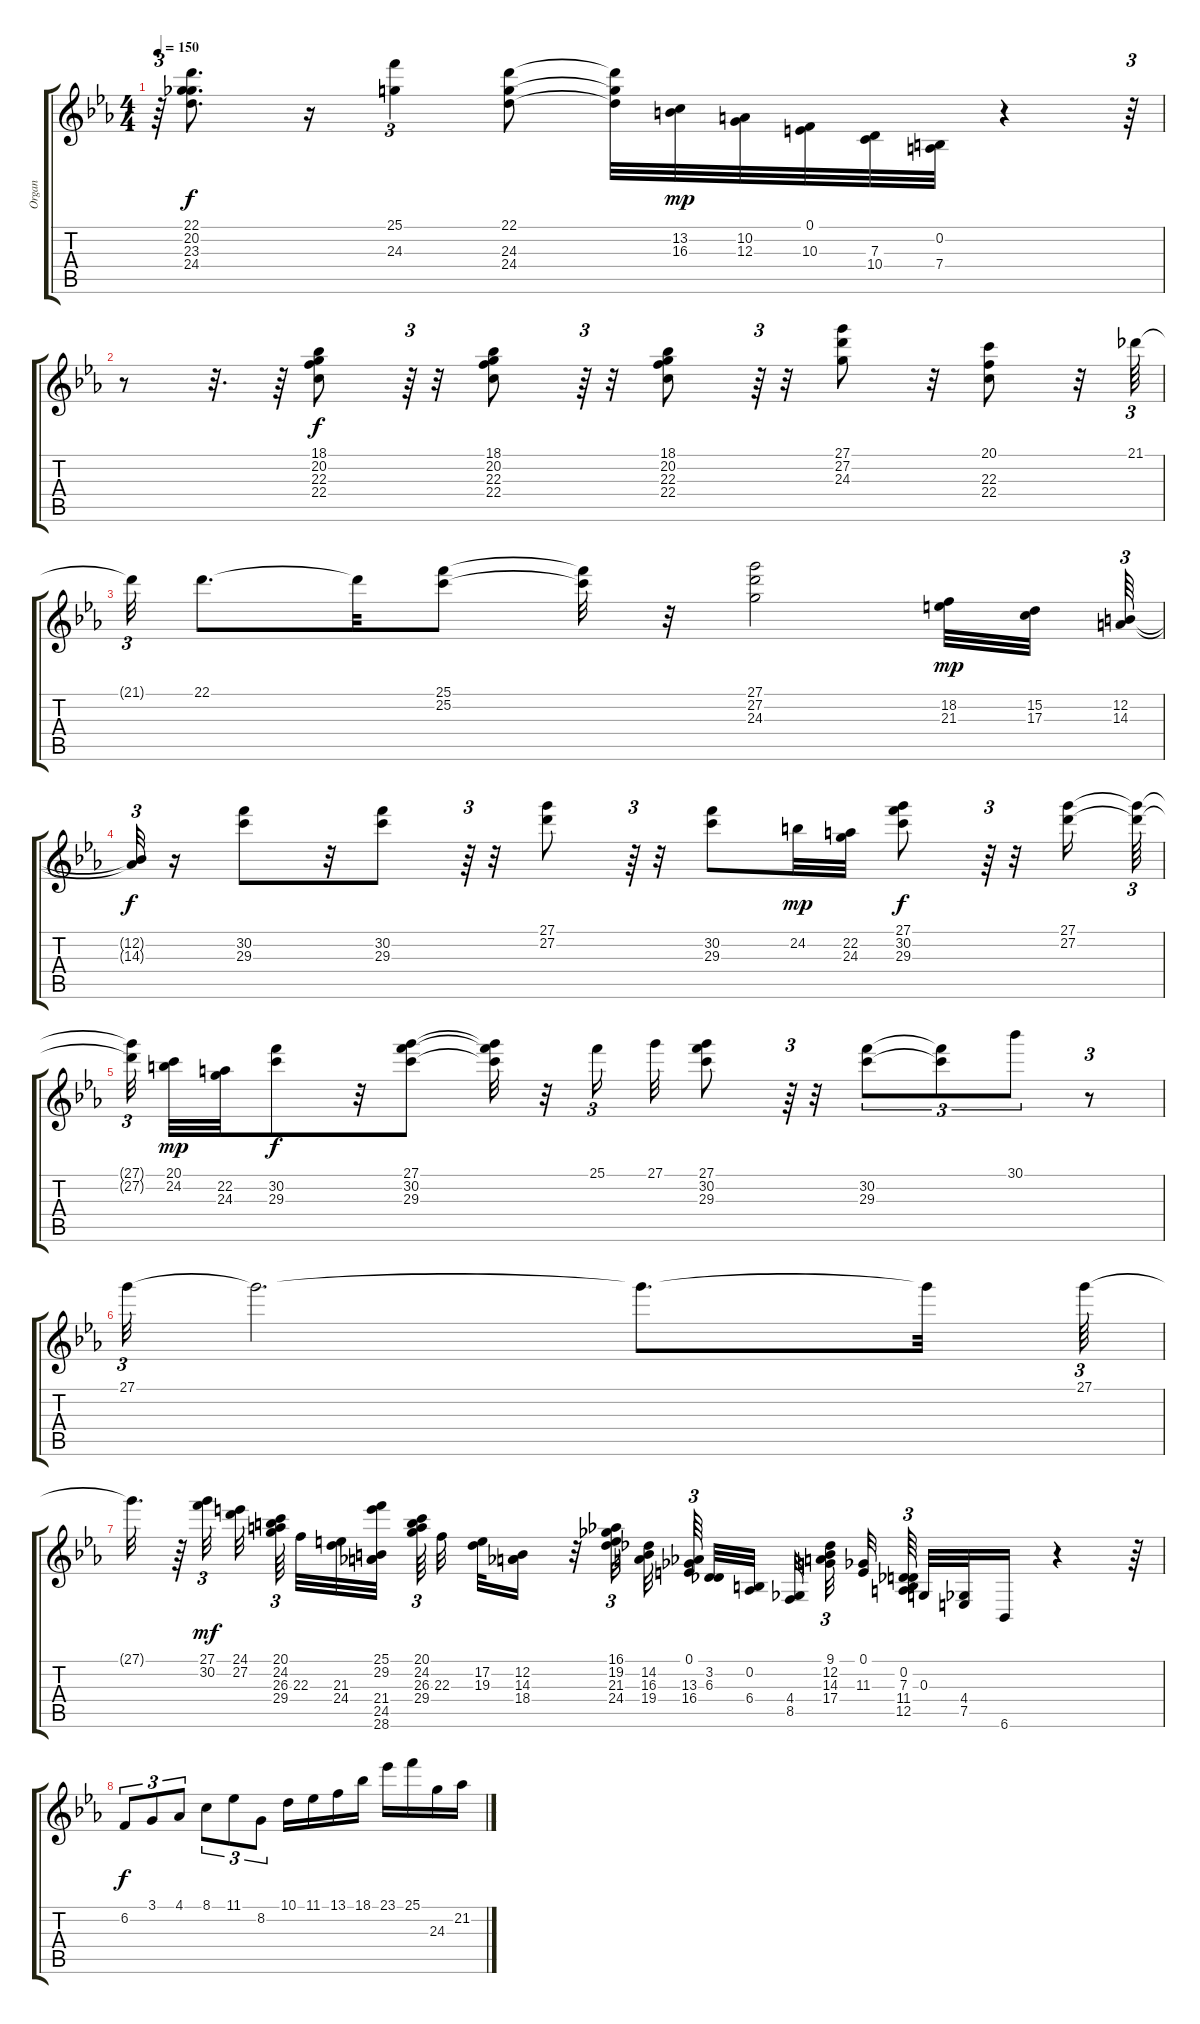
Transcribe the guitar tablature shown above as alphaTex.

\track ("Organ" "Organ") {instrument percussiveorgan}
\staff {score tabs}
\tuning (E4 B3 G3 D3 A2 E2) {hide}
\ts (4 4)
\tempo 150
\clef g2
\ks cminor
r.64{tu (3 2) dy f} (22.1 20.2 23.3 24.4).8{d} r.16 (25.1 24.3).4{tu (3 2)} (22.1 24.3 24.4).8 (22.1{t} 24.3{t} 24.4{t}).32 (13.2 16.3).32{dy mp} (10.2 12.3).32 (0.1 10.3).32 (7.3 10.4).32 (0.2 7.4).32 r.4 r.64{tu (3 2)} |
r.8 r.32{d} r.64 (18.1 20.2 22.3 22.4).8{dy f} r.64{tu (3 2)} r.32 (18.1 20.2 22.3 22.4).8 r.64{tu (3 2)} r.32 (18.1 20.2 22.3 22.4).8 r.64{tu (3 2)} r.32 (27.1 27.2 24.3).8 r.32 (20.1 22.3 22.4).8 r.32 21.1.64{tu (3 2)} |
21.1{t}.32{tu (3 2)} 22.1.8{d} 22.1{t}.32 (25.1 25.2).8 (25.1{t} 25.2{t}).32 r.32 (27.1 27.2 24.3).2 (18.2 21.3).32{dy mp} (15.2 17.3).32{beam splitsecondary} (12.2 14.3).64{tu (3 2)} |
(12.2{t} 14.3{t}).32{tu (3 2) dy f} r.16 (30.2 29.3).8 r.32 (30.2 29.3).8 r.64{tu (3 2)} r.32 (27.1 27.2).8 r.64{tu (3 2)} r.32 (30.2 29.3).8 24.2.32{dy mp} (22.2 24.3).32 (27.1 30.2 29.3).8{dy f} r.64{tu (3 2)} r.32 (27.1 27.2).16 (27.1{t} 27.2{t}).64{tu (3 2)} |
(27.1{t} 27.2{t}).32{tu (3 2) beam splitsecondary} (20.1 24.2).32{dy mp} (22.2 24.3).32 (30.2 29.3).8{dy f} r.32 (27.1 30.2 29.3).8 (27.1{t} 30.2{t} 29.3{t}).32 r.32 25.1.16{tu (3 2)} 27.1.32 (27.1 30.2 29.3).8 r.64{tu (3 2)} r.32 (30.2 29.3).8{tu (3 2)} (30.2{t} 29.3{t}).8{tu (3 2)} 30.1.8{tu (3 2)} r.8{tu (3 2)} |
27.1.32{tu (3 2)} 27.1{t}.2{d} 27.1{t}.8{d} 27.1{t}.32 27.1.64{tu (3 2)} |
27.1{t}.32{d} r.64 (27.1 30.2).32{tu (3 2) dy mf beam splitsecondary} (24.1 27.2).32{beam splitsecondary} (20.1 24.2 26.3 29.4).64{tu (3 2) beam splitsecondary} 22.3.32 (21.3 24.4).32 (25.1 29.2 21.4 24.5 28.6).32{beam splitsecondary} (20.1 24.2 26.3 29.4).64{tu (3 2)} 22.3.32 (17.2 19.3).32 (12.2 14.3 18.4).16 r.32 (16.1 19.2 21.3 24.4).32{tu (3 2) beam splitsecondary} (14.2 16.3 19.4).32{beam splitsecondary} (0.1 13.3 16.4).64{tu (3 2) beam splitsecondary} (3.2 6.3).32 (0.2 6.4).32 (4.4 8.5).32{beam splitsecondary} (9.1 12.2 14.3 17.4).32{tu (3 2) beam splitsecondary} (0.1 11.3).32{beam splitsecondary} (0.2 7.3 11.4 12.5).64{tu (3 2) beam splitsecondary} 0.3.32 (4.4 7.5).32 6.6.16 r.4 r.64 |
6.2.8{tu (3 2) dy f} 3.1.8{tu (3 2)} 4.1.8{tu (3 2)} 8.1.8{tu (3 2)} 11.1.8{tu (3 2)} 8.2.8{tu (3 2)} 10.1.16 11.1.16 13.1.16 18.1.16 23.1.16 25.1.16 24.3.16 21.2.16
